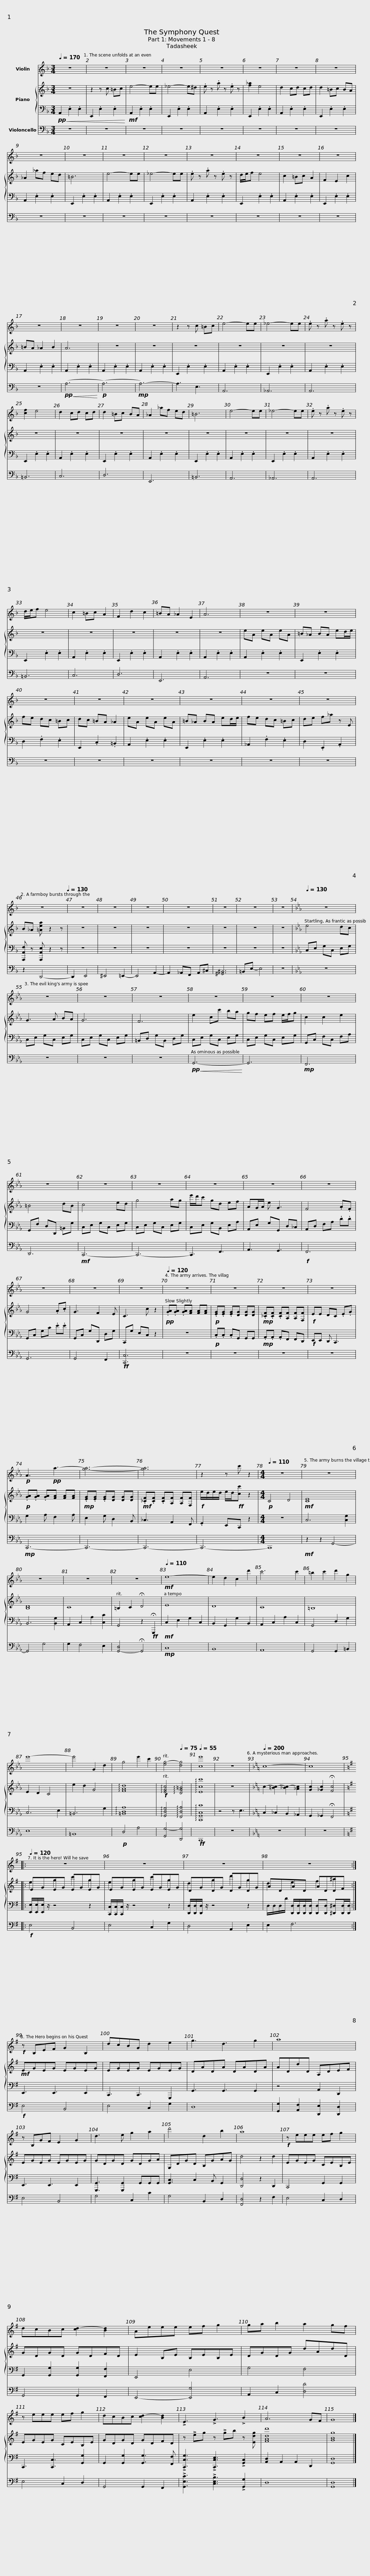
X:1
%%score 1 { ( 2 4 ) | 3 } 5
L:1/8
Q:1/4=170
M:3/4
I:linebreak $
K:F
V:1 treble
V:2 treble
V:4 treble
V:3 bass
V:5 bass
V:1
 z6 | z6 | z6 | z6 | z6 | %5
 z6 | z6 |$ z6 | z6 | z6 | %10
 z6 | z6 | z6 | z6 | z6 |$ %15
 z6 | z6 | z6 | z6 | z6 | %20
 z2 z c =Bc | e4- ee | _e4- ee | .e z .a z .e z |$ [cf]2 e4 | %25
 d2 cd cd | d2 =Bc BA | _A2 _af ed | =B6 | e4- ee | %30
 _e4- ee | .e z .a z .e z |$ d/e/f e4 | c2 =Bc A2 | F2 d2 c2 | %35
 =BA _A2 E2 | A6 | z6 | z6 | z6 |$ %40
 z6 | z6 | z6 | z6 | z6 | %45
 z6[Q:1/4=130] |$ z6 | z6 | z6 | z6 | %50
 z6 | z6 | z6 |[K:Eb][Q:1/4=130] z6 | z6 |$ %55
 z6 | z6 | z6 | z6 | z6 | %60
 z6 |$ z6 | z6 | z6 | z6 | %65
 z6 | z6 |$ z6 | z6 |[Q:1/4=120] z6 | %70
 z6 | z6 | z6 |$!p! A3!pp! a3- | [ga]6- | %75
 [ga]6 | z2 z c' z2 |[M:4/4][Q:1/4=110] z8 | z8 |$ z8 | %80
 z8 |[Q:1/4=95] z8[Q:1/4=65] |[Q:1/4=110]!mf! e8- | e2 d2 c2 d'2 | c'6 c'2 | %85
 =b2 c'2 d'2 g2 | e'8- |$ e'4 G2 d2 | g4 e'2 c'2 |[Q:1/4=90] [eg-]4[Q:1/4=75] [dg]4 | %90
[Q:1/4=55] [ce']8 | z8 |[K:F][Q:1/4=200] c8- | c8[Q:1/4=170] |:$[K:G][Q:1/4=120] z8 | %95
 z8 | z8 |$ z8 :|!f! z B,EF G2 B,2 | dcBG d2 e2 | %100
 g3 d3 g2 |$ a8 | z B,GF E2 G2 | d3 e g2 a2 | d'4 d2 b2 | %105
 a8 |$!f! z eee ef g2 | dcBc [cd-]2 [Bd]2 | Aeee ef g2 | ga b2 a2 gf | %110
 z eee ef g2 |$ dcBc [cd-]2 [Bd]2 | !>!E3 !>!G3 !>!B2 | A6 GF | G8 |] %115
V:2
 z6 | z2 z c =Bc | e4- ee | _e4- e^d | .e z .a z .e z | %5
 [f_a]2 e4 | d2 cd cd |$ d2 =Bc BA | _A2 _af ed | =B6 | %10
 e4- ee | _e4- ee | .e z .a z .e z | d/e/f e4 | c2 =Bc A2 |$ %15
 F2 E2 c2 | =BA _A2 B2 | A6 | z6 | z6 | %20
 z6 | z6 | z6 | z6 |$ z6 | %25
 z6 | z6 | z6 | z6 | z6 | %30
 z6 | z6 |$ z6 | z6 | z6 | %35
 z6 | z6 | eA eA eA | =B_A BA ed/e/ | fe dc =Bc |$ %40
 dc =BA _A2 | eA eA eA | =B_A BA ed/e/ | fe dc =Bc | de f_a z E | %45
 B_A [=Aea] z2 z |$ z6 | z6 | z6 | z6 | %50
 z6 | z6 | z6 |[K:Eb] e4 dc | G3 A BA |$ %55
 G6 | F6 | e2 cc' ba | gf ef e/f/g | c2 c2 e2 | %60
 =B4 dB |$ c4 ed | g4 ag | e'/d'/c' gd ef | AG/A/ e G3 | %65
 F4 .A.F | G4 .A.c |$ G3 F2 E | C3 c z2 |!pp! .[GA].[GA] .[GA][FA] [FA][FA] | %70
!p! .[EG].[EG] .[EG][DG] [DG][DG] |!mp! .[_CF].[CF] .[CF][A,F] [A,F][F,F] |!f! EE DC .E.G |$!p! .[GA].[GA] .[GA][FA] [FA][FA] |!mp! .[EG].[EG] .[EG][DG] [DG][DG] | %75
!mf! .[_CF].[CF] .[CF][A,F] [A,F][F,F] |!f! e/d/e/d/ e/d/!ff![cc'] z2 |[M:4/4]!p! C4 D4 |!mf! [CE]8 |$ [B,D]8 | %80
 C8 | =B,2 C2 !fermata!D4 | E8 | D8 | C8 | %85
 =B,8 | E2 D2 C4 |$ e2 d2 G4 | !arpeggio![FAd]8 |!f! !arpeggio![EGc]4 !arpeggio![DG=B]4 | %90
 !arpeggio![Ecc']8 | z8 |[K:F] c2- [=Bc-]2 [_Bc-]2 [_Ac]2 | [Gc]2 [_Gc]2 !fermata![Fc]4 |:$[K:G] EGEG EGEG | %95
 EGEG EGEG | DGDG DGDG |$ ADAD ADDF :|!mf! EGEG EGEG | EGEG EGEG | %100
 DADA DADA |$ ADdD A,DEF | EGEG EGEG | GDGD GDGA | G,DGD B,GAG | %105
 d4 z2 d2 |$ EGEG CEB,E | GDGD GDFD | E2 B,E B,EB,E | DGDG dAdD | %110
 EGEG CEB,E |$ GDGD GDFD | z !>!eg z !>!gb z [Edg] | [FAdd']8 | [GBg]8 |] %115
V:3
!pp!!<(! A,,2 .E,2 .E,2 | E,,2 .E,2 .E,2!<)! |!mf! A,,2 .E,2 .E,2 | E,,2 .E,2 .E,2 | A,,2 .E,2 .E,2 | %5
 E,,2 .E,2 .E,2 | A,,2 .E,2 .E,2 |$ E,,2 .E,2 .E,2 | A,,2 .E,2 .E,2 | E,,2 .E,2 .E,2 | %10
 A,,2 .E,2 .E,2 | E,,2 .E,2 .E,2 | A,,2 .E,2 .E,2 | E,,2 .E,2 .E,2 | A,,2 .E,2 .E,2 |$ %15
 E,,2 .E,2 .E,2 | A,,2 .E,2 .E,2 | A,,2 .E,2 .E,2 | A,,2 .E,2 .E,2 | A,,2 .E,2 .E,2 | %20
 E,,2 .E,2 .E,2 | A,,2 .E,2 .E,2 | E,,2 .E,2 .E,2 | A,,2 .E,2 .E,2 |$ E,,2 .E,2 .E,2 | %25
 A,,2 .E,2 .E,2 | E,,2 .E,2 .E,2 | A,,2 .E,2 .E,2 | E,,2 .E,2 .E,2 | A,,2 .E,2 .E,2 | %30
 E,,2 .E,2 .E,2 | A,,2 .E,2 .E,2 |$ E,,2 .E,2 .E,2 | A,,2 .E,2 .E,2 | E,,2 .E,2 .E,2 | %35
 A,,2 .E,2 .E,2 | A,,2 .E,2 .E,2 | A,,2 .E,2 .E,2 | E,,2 .E,2 .E,2 | D,2 .F,2 .E,2 |$ %40
 E,,2 .C,2 .=B,,2 | A,,2 .E,2 .E,2 | E,,2 .E,2 .E,2 | _A,,2 .F,2 .E,2 | D,2 .E,,2 .A,,2 | %45
 [A,,,A,,F,] z [A,,,A,,E,] z2 z |$ z6 | z6 | z6 | z6 | %50
 z6 | z6 | z6 |[K:Eb] C,E, G,C, E,G, | C,E, G,C, E,G, |$ %55
 C,E, G,C, E,G, | =B,,D, G,B,, D,G, | C,E, G,C, E,G, | C,E, G,C, E,G, | G,,C, F,C, F,A, | %60
 G,,F, D,D,, =B,,G, |$ C,E, G,C, E,G, | C,E, G,C, E,G, | C,E, G,B,, E,A, | A,,E, G,G,, D,_C, | %65
 A,,D, F,A, .D.D | G,,C, G,C .E.E |$ G,,C, G,D,, D,G, | C,,G, E,C, z2 | z6 | %70
!p! .C,.C, .C,G,, G,,G,, |!mp! .A,,.A,, .A,,F,, F,,D,, |!f! E,,E,, D,, C,,3 |$ G,2 A, F,2 A, | E,2 G, D,2 B,, | %75
 _C,3 A,,2 F,, | .G,,2 E,,C,, z2 |[M:4/4] z8 | C,6 [C,G,]2 |$ B,,6 [B,,G,]2 | %80
 A,,2 C,2 A,2 [C,C]2 | G,,4 z2!ff! !fermata!G,,,2 |!mf! C,2 E,2 G,2 C,2 | B,,2 G,,2 G,2 B,,2 | A,,2 C,2 A,2 C,2 | %85
 G,,4 D,2 G,2 | C,6 E,2 |$ =B,,6 G,2 | !arpeggio![=B,,D,A,]8 | !arpeggio![G,,D,G,]4 !arpeggio![F,,D,A,]4 | %90
 !arpeggio![C,,G,,C,C]8 | z4 z E,3 |[K:F] C,2 _C,2 B,,2 _A,,2 | G,,2 _G,,2 !fermata!F,,4 |:$[K:G] [E,,E,]/[E,,E,]/[E,,E,]/ z/ z4 z2 | %95
 [C,,C,]/[C,,C,]/[C,,C,]/ z/ z4 z2 | [D,,D,]/[D,,D,]/[D,,D,]/ z/ z4 z2 |$ D,/D,/D,/D/ [D,,D,]/[D,,D,]/[D,,D,]/[D,,D,]/ [D,,D,][D,,D,] [^D,,^D,][D,,D,]/[D,,D,]/ :| E,,3 E,,3 E,,2 | C,,3 C,,3 G,,,2 | %100
 G,,3 G,,3 G,,2 |$ z4 A,,2 D,,2 | E,,3 E,,3 E,,2 | [G,,,G,,]3 [G,,,G,,]2 G,,G,,G,, | [G,,C,]3 C,2 B,, G,,2 | %105
 [D,,D,]4 z2 D,,2 |$ C,,4 G,,2 G,,2 | G,,2 [G,,G,]2 [G,,G,]2 [F,,F,]2 | E,,4 E,4 | G,4 F,4 | %110
 C,,3 [C,,C,]3 [G,,G,]2 |$ G,,2 [G,,G,]2 [G,,G,]3 [F,,F,] | !>![C,,C,G,]3 !>![C,,C,E,]3 !>![G,,C,]2 | [A,,D,]2 A,,2 A,,2 D,,2 | [G,,D,]8 |] %115
V:4
 x6 | x6 | x6 | x6 | x6 | %5
 x6 | x6 |$ x6 | x6 | x6 | %10
 x6 | x6 | x6 | x6 | x6 |$ %15
 x6 | x6 | x6 | x6 | x6 | %20
 x6 | x6 | x6 | x6 |$ x6 | %25
 x6 | x6 | x6 | x6 | x6 | %30
 x6 | x6 |$ x6 | x6 | x6 | %35
 x6 | x6 | x6 | x6 | x6 |$ %40
 x6 | x6 | x6 | x6 | x6 | %45
 x6 |$ x6 | x6 | x6 | x6 | %50
 x6 | x6 | x6 |[K:Eb] x6 | x6 |$ %55
 x6 | x6 | x6 | x6 | x6 | %60
 x6 |$ x6 | x6 | x6 | x6 | %65
 x6 | x6 |$ x6 | x6 | x6 | %70
 x6 | x6 | x6 |$ x6 | x6 | %75
 x6 | x6 |[M:4/4] x8 | x8 |$ x8 | %80
 x8 | x8 | x8 | x8 | x8 | %85
 x8 | x8 |$ x8 | x8 | x8 | %90
 x8 | x8 |[K:F] x8 | x8 |:$[K:G] e2 g2 c'2 g2 | %95
 e2 g2 c'2 g2 | d2 g2 d'2 g2 |$ d2 e2 f2 ^a2 :| x8 | x8 | %100
 x8 |$ x8 | x8 | x8 | x8 | %105
 x8 |$ x8 | x8 | x8 | x8 | %110
 x8 |$ x8 | x8 | x8 | x8 |] %115
V:5
 z6 | z6 | z6 | z6 | z6 | %5
 z6 | z6 |$ z6 | z6 | z6 | %10
 z6 | z6 | z6 | z6 | z6 |$ %15
 z6 | z6 |!pp!!<(! (A,6!<)! |!p! (A,6) |!mp! A,6-) | %20
 A,3 E,3 | A,,6 | _A,,6 | A,,6 |$ =B,,6 | %25
 C,6 | D,6 | E,,6 | =B,,6 | A,,6 | %30
 _A,,6 | A,,6 |$ =B,,6 | C,6 | D,6 | %35
 E,,6 | A,,6 | z6 | z6 | z6 |$ %40
 z6 | z6 | z6 | z6 | z6 | %45
 z2 D,,4- |$ D,,2 E,,4 | ^E,,4 =E,,2- | E,,4 A,,2- | A,,2 _A,,F,, A,,^C, | %50
 [^G,,^B,,]6 | =B,,E,- E,4 | z6 |[K:Eb] z6 | z6 |$ %55
 z6 | z6 |!pp!!<(! G,,6-!<)! | G,,6 |!mp! F,,6 | %60
 D,,6 |$!mf! C,,6- | C,,6- | C,,3 F,,3 | A,,3 G,,3 | %65
!f! F,,6 | G,,6 |$ G,,4 F,,2 |!ff! [C,,C,]6 | z6 | %70
 z6 | z6 | z6 |$!mp! C,,6- | C,,6- | %75
 C,,6- | C,,6- |[M:4/4] C,,8 |!mf! z2 z2 G,,4- |$ G,,4 G,4 | %80
 G,2 F,4 E,2 | [G,,-D,]4 !fermata!G,,4 |!mp! C,8 | B,,8 | A,,8 | %85
 G,,4 G,,2 =B,,2 | E,8 |$ =B,,8 |!p! D,4 A,4 | [G,,G,-]4 [D,,G,]4 | %90
!ff! C,,8 | z8 |[K:F] z8 | z8 |:$[K:G]!f! E,4 B,,4 | %95
 E,4 C,2 G,2 | D,4 A,,2 E,2 |$ E,2 F,6 :|!f! E,4 B,,4 | E,4 C,2 G,2 | %100
 D,8 |$ [G,,G,]2 [A,,F,]2 [D,,E,]2 [D,,D,]2 | E,4 B,,4 | G,4 C,2 C2 | G,4 B,,2 D,2 | %105
 [F,,D,]4 z2 F,2 |$ E,4 C,2 D,2 | G,,4 G,,2 F,,2 | E,,4- [E,,G,]4 | A,,2 C,2 [D,D]4 | %110
 E,4 C,2 D,2 |$ G,,4 G,,2 F,,2 | !>![G,,E,C]3 !>![C,E,B,]3 !>![G,,G,]2 | D,8 | [G,,D,]8 |] %115
